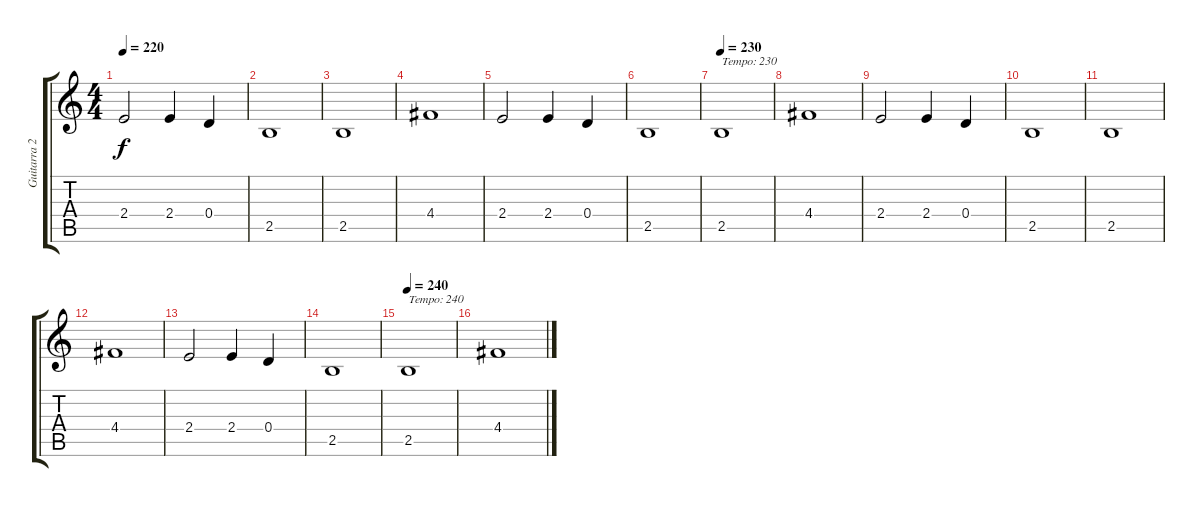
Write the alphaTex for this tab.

\track ("Guitarra 2 - Erik" "Guitarra 2") {instrument overdrivenguitar}
\staff {score tabs}
\tuning (E4 B3 G3 D3 A2 E2) {hide}
\ts (4 4)
\tempo 220
\clef g2
\ks c
2.4.2{dy f} 2.4.4 0.4.4 |
2.5.1 |
2.5.1 |
4.4.1 |
2.4.2 2.4.4 0.4.4 |
2.5.1 |
\tempo 230
2.5.1{txt "Tempo: 230" volume 10} |
4.4.1 |
2.4.2 2.4.4 0.4.4 |
2.5.1 |
2.5.1 |
4.4.1 |
2.4.2 2.4.4 0.4.4 |
2.5.1 |
\tempo 240
2.5.1{txt "Tempo: 240" volume 8} |
4.4.1
